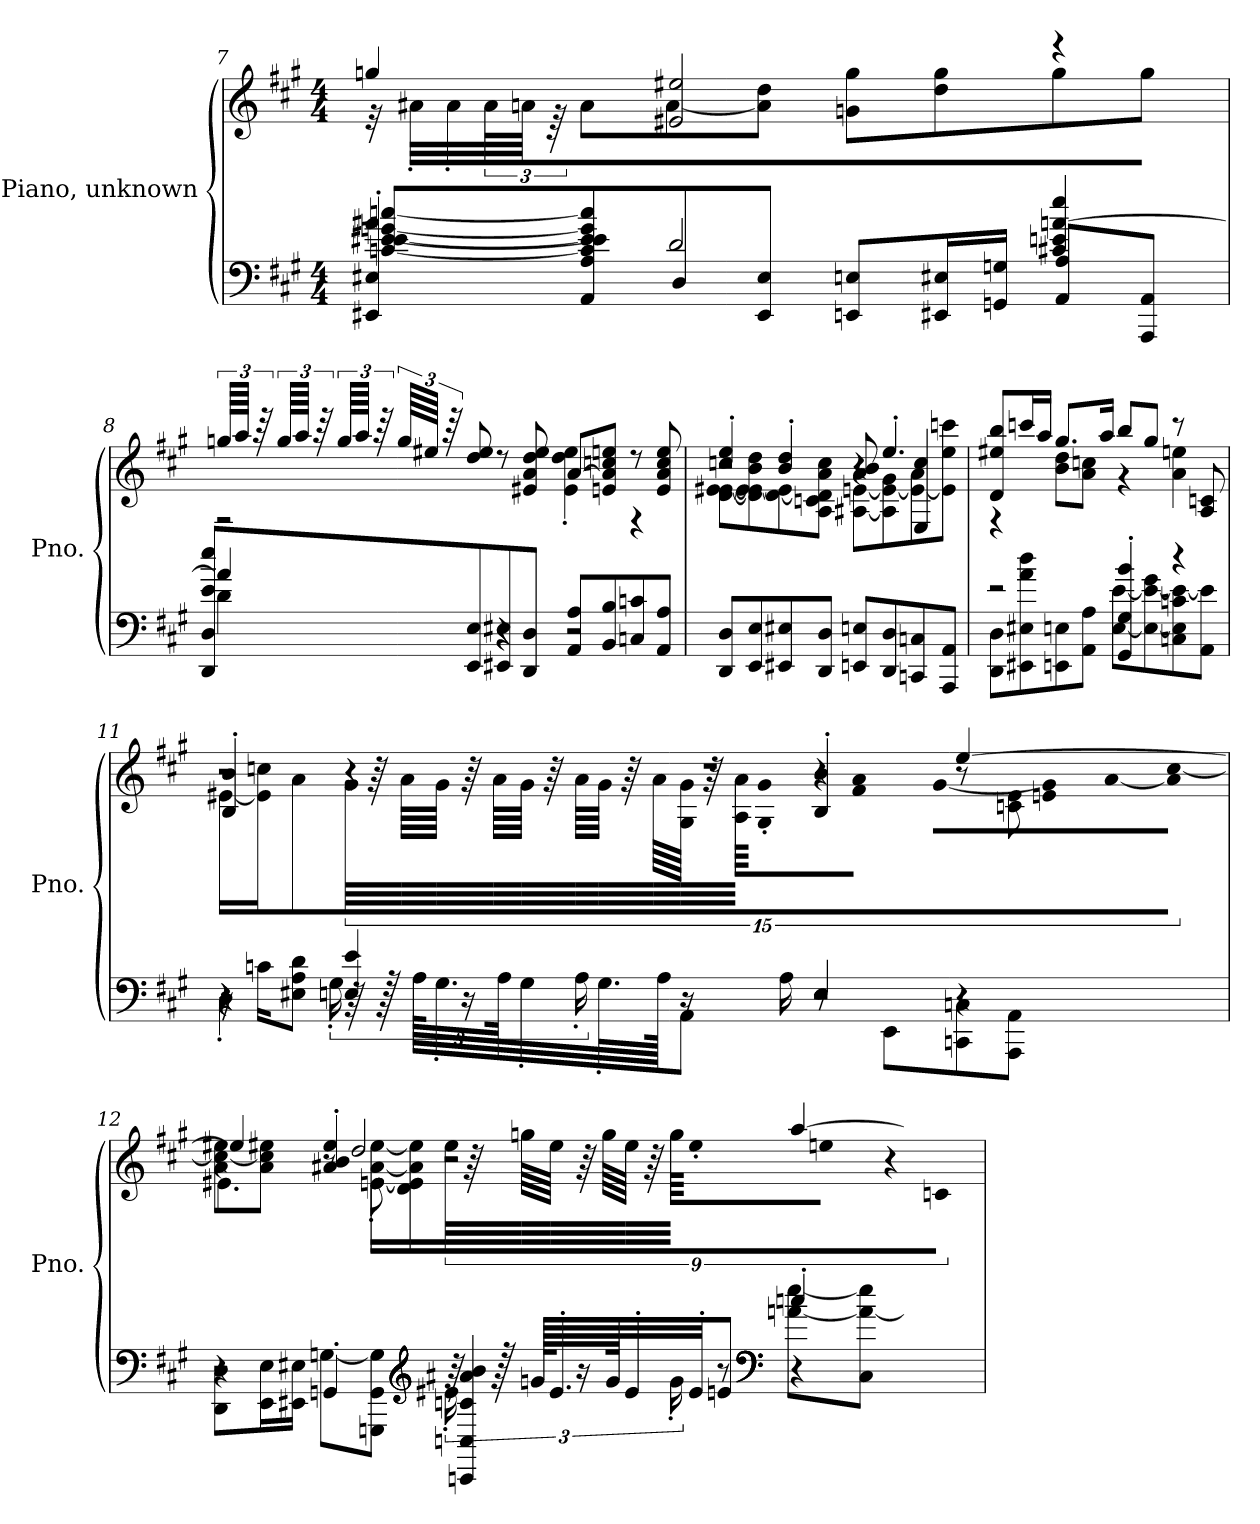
**kern	**kern
*part1	*part1
*staff2	*staff1
*I"Piano, unknown	*
*I'Pno.	*
*clefF4	*clefG2
*k[f#c#g#]	*k[f#c#g#]
*M4/4	*M4/4
=7	=7
*^	*^
4EE#X/' 4E#X/' 4a#X/'	[8cn/ [8e/ [8e#X/ [8gn/ [8ccn/L	4ggn/	32r
.	.	.	32a#X'\LLL
.	.	.	32a#'\
.	.	.	96a#\L
.	.	.	96an\JJJJ
.	.	.	96r
.	8AA/ 8A/ 8c/] 8e/] 8e#/] 8g/] 8cc/]	.	8a\L
2d/	8D/	2e#X/ 2ee#X/	[8a\
.	8EE#/ 8E#/J	.	8a\] 8dd\J
.	8EEn/ 8En/L	.	8gn\ 8gg\L
.	16EE#X/ 16E#X/L	.	8dd\ 8gg\
.	16GGn/ 16Gn/JJ	.	.
4c#X/ 4en/ [4an/ 4ee/	8AA/ 8A/L	4r	8gg\
.	8AAA/ 8AA/J	.	8gg\J
!!LO:LB:g=z	!!
=8	=8	=8	=8
*	*^	*	*
4a/]	4d\	8DD/ 8D/ 8e/ 8ee/L	96ggn/LLLL	2r
.	.	.	96aa/JJJJ	.
.	.	.	96r	.
.	.	.	96gg/LLLL	.
.	.	.	96aa/JJJJ	.
.	.	.	96r	.
.	.	.	96gg/LLLL	.
.	.	.	96aa/JJJJ	.
.	.	.	96r	.
.	.	.	96gg/LLLL	.
.	.	.	96ee#X/JJJJ	.
.	.	.	96r	.
.	.	8EE/ 8E/	8dd/ 8ee#/	.
4r	4r	8EE#X/ 8E#X/	8r	.
.	.	8DD/ 8D/J	8e#X/ 8a/ 8dd/ 8ee#/	.
2r	2r	8AA/ 8A/L	[8a/L	4e#\' 4dd\' 4ee#\'
.	.	8BB/ 8B/	8en/ 8a/] 8ccn/ 8een/J	.
.	.	8Cn/ 8cn/	8r	4r
.	.	8AA/ 8A/J	8e/ 8a/ 8cc/ 8ee/	.
*v	*v	*v	*	*
=9	=9	=9
*	*	*^
8DD/ 8D/L	4ccn/' 4ee/'	[8d\ [8e\ [8e#X\L	2r
8EE/ 8E/	.	8d\] 8e\] 8e#\_ 8b\ 8dd\	.
8EE#X/ 8E#X/	4b/' 4dd/'	[8d\ 8e#\]	.
8DD/ 8D/J	.	8A\ 8cn\ 8d\] 8a\ 8cc\J	.
8EEn/ 8En/L	8a/ 8b/	[8A#X\ [8en\L	4r
8DD/ 8D/	4.ee'/	8A#\] 8e\_ 8g#\	.
8CCn/ 8Cn/	.	8e\_ 8a\	4E/ 4cc/
8AAA/ 8AA/J	.	8e\] 8ee\ 8cccn\J	.
*	*	*v	*v
!!LO:PB:g=z
=10	=10	=10
*^	*	*
2r	8DD\ 8D\L	8d/ 8ee#X/ 8bb/L	4r
.	8EE#X\ 8E#X\ 8a\ 8dd\	16cccn/L	.
.	.	16aa/JJ	.
.	8EEn\ 8En\	8.gg#/L	8b\ 8dd\L
.	8AA\ 8A\J	.	8a\ 8ccn\J
.	.	16aa/Jk	.
4GG#/' 4G#/' 4b/'	[8E\ [8e\L	8bb/L	4r
.	8E\_ 8e\_ 8g#\	8gg#/J	.
4r	8Cn\ 8E\] 8cn\ 8e\_	8r	4a\ 4een\
.	8AA\ 8e\]J	8A/ 8cn/	.
!!LO:LB:g=z
=11	=11	=11	=11
*^	*^	*^	*^
4r	4D'\	4r	16r	1r	[16e#X\LL	4B/' 4b/'	2r
.	.	.	16cn\KL	.	16e#\] 16ccn\J	.	.
.	.	.	8E#X\ 8A\ 8d\J	.	8a\	.	.
4e/	64r	4En'/	24G#'\	.	96g#\Jkkk	4r	.
.	.	.	.	.	96r	.	.
.	128r	.	.	.	.	.	.
.	.	.	.	.	96a\LLLL	.	.
.	128A\KLLLL	.	.	.	.	.	.
.	64.G#'\	.	.	.	96g#\JJJJ	.	.
.	.	.	24r	.	96r	.	.
.	.	.	.	.	96a\LLLL	.	.
.	128A\JK	.	.	.	.	.	.
.	32G#'\	.	.	.	96g#\JJJJ	.	.
.	.	.	.	.	96r	.	.
.	.	.	24A'\	.	96a\LLLL	.	.
.	64.G#'\L	.	.	.	96g#\JJJJ	.	.
.	.	.	.	.	96r	.	.
.	.	.	.	.	96a\LLLL	.	.
.	128A\JJJK	.	.	.	.	.	.
.	8AA\J	.	16r	.	96G#\ 96g#\JJJJ	.	.
.	.	.	.	.	96r	.	.
.	.	.	.	.	96A\ 96a\KLLL	.	.
.	.	.	.	.	32G#\' 32g#\'J	.	.
.	.	.	16A\	.	16f#\ 16a\JJ	.	.
2r	2r	4E/	8r	.	[8g#\L	4B/' 4b/'	4r
.	.	.	8EE\L	.	8en\ 8g#\]	.	.
.	.	4r	8CCn\ 8Cn\	.	[8a\	[4ee/	8r
.	.	.	8AAA\ 8AA\J	.	8a\] [8cc\J	.	8cn\ 8e\
*	*	*v	*v	*	*	*	*
!!LO:LB:g=z	!!	!!	!!
=12	=12	=12	=12	=12	=12	=12
4r	8DD\ 8D\L	2r	4r	8a\ 8cc\_ 8ee#X\L	4ee/]	4.e#X\
.	16EE\ 16E\L	.	.	8a\ 8cc\] 8ee#X\J	.	.
.	16EE#X\ 16E#X\JJ	.	.	.	.	.
4GGn'/	[8Gn\L	.	4a#X/' 4b/' 4ee#/'	8r	2dd/	.
.	8GGGn\ 8GG\ 8G\]J	.	.	[16e#\ [16a#\ [16ee#\LL	.	8en'\
.	.	.	.	16d\ 16e#\] 16a#\] 16ee#\]	.	.
*clefG2	*	*	*	*	*	*
64r	24e#X'\	4CCn/ 4Cn/ 4cn/ 4a#X/ 4b/	2r	96ee#\JJkk	.	2r
.	.	.	.	96r	.	.
128r	.	.	.	.	.	.
.	.	.	.	96ggn\LLLL	.	.
128gn/KLLLL	.	.	.	.	.	.
64.e#'/	.	.	.	96ee#\JJJJ	.	.
.	24r	.	.	96r	.	.
.	.	.	.	96gg\LLLL	.	.
128g/JK	.	.	.	.	.	.
32e#'/	.	.	.	96ee#\JJJJ	.	.
.	.	.	.	96r	.	.
.	24g'\	.	.	96gg\KLLL	.	.
32e#'/JJ	.	.	.	32ee#'\JJ	.	.
8en/J	8r	.	.	8een\J	.	.
*clefF4	*	*	*	*	*	*
4ccn'/	[8an\ [8ee\L	4r	.	8r	[4aa/	.
.	8C\ 8a\_ 8ee\]J	.	.	8cn\	.	.
*v	*v	*v	*	*	*	*
*	*v	*v	*v	*v
=	=
*-	*-
